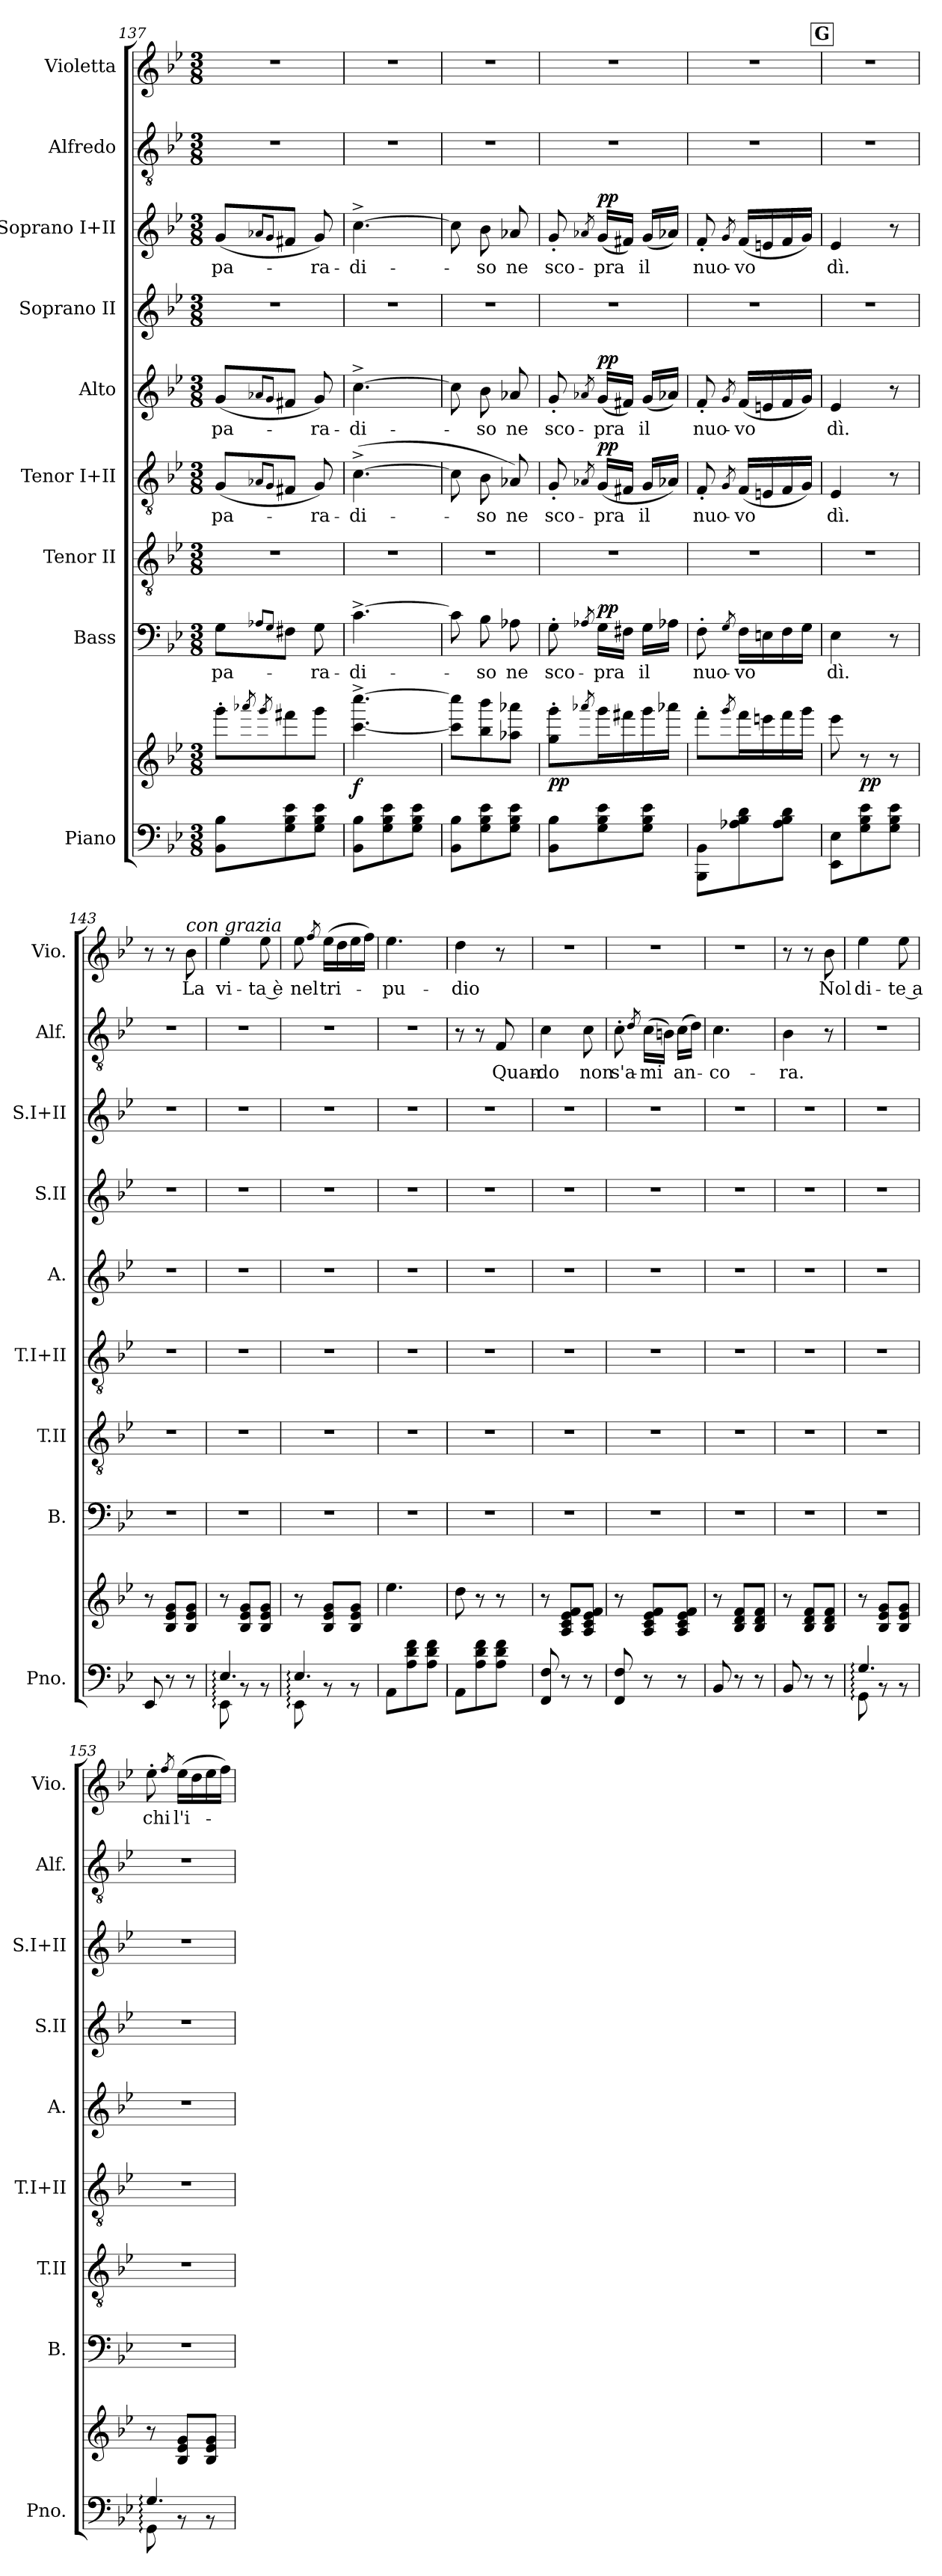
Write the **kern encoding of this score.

**kern	**kern	**dynam	**kern	**text	**dynam	**kern	**kern	**text	**dynam	**kern	**text	**dynam	**kern	**kern	**text	**dynam	**kern	**text	**kern	**text
*part9	*part9	*part9	*part8	*part8	*part8	*part7	*part6	*part6	*part6	*part5	*part5	*part5	*part4	*part3	*part3	*part3	*part2	*part2	*part1	*part1
*staff10	*staff9	*staff9/10	*staff8	*staff8	*staff8	*staff7	*staff6	*staff6	*staff6	*staff5	*staff5	*staff5	*staff4	*staff3	*staff3	*staff3	*staff2	*staff2	*staff1	*staff1
*I"Piano	*	*	*I"Bass	*	*	*I"Tenor II	*I"Tenor I+II	*	*	*I"Alto	*	*	*I"Soprano II	*I"Soprano I+II	*	*	*I"Alfredo	*	*I"Violetta	*
*I'Pno.	*	*	*I'B.	*	*	*I'T.II	*I'T.I+II	*	*	*I'A.	*	*	*I'S.II	*I'S.I+II	*	*	*I'Alf.	*	*I'Vio.	*
*clefF4	*clefG2	*	*clefF4	*	*	*clefGv2	*clefGv2	*	*	*clefG2	*	*	*clefG2	*clefG2	*	*	*clefGv2	*	*clefG2	*
*k[b-e-]	*k[b-e-]	*	*k[b-e-]	*	*	*k[b-e-]	*k[b-e-]	*	*	*k[b-e-]	*	*	*k[b-e-]	*k[b-e-]	*	*	*k[b-e-]	*	*k[b-e-]	*
*M3/8	*M3/8	*	*M3/8	*	*	*M3/8	*M3/8	*	*	*M3/8	*	*	*M3/8	*M3/8	*	*	*M3/8	*	*M3/8	*
=137	=137	=137	=137	=137	=137	=137	=137	=137	=137	=137	=137	=137	=137	=137	=137	=137	=137	=137	=137	=137
8BB-\ 8B-\L	8ggg'\L	.	8G\L	pa-	.	4.r	(8G/L	pa-	.	(8g/L	pa-	.	4.r	(8g/L	pa-	.	4.r	.	4.r	.
.	8qaaa-X/	.	8qA-X/L	.	.	.	8qA-X/L	.	.	8qa-X/L	.	.	.	8qa-X/L	.	.	.	.	.	.
.	8qggg/	.	8qG/J	.	.	.	8qG/J	.	.	8qg/J	.	.	.	8qg/J	.	.	.	.	.	.
8G\ 8B-\ 8e-\	8fff#X\	.	8F#X\J	.	.	.	8F#X/J	.	.	8f#X/J	.	.	.	8f#X/J	.	.	.	.	.	.
8G\ 8B-\ 8e-\J	8ggg\J	.	8G\	-ra-	.	.	8G/)	-ra-	.	8g/)	-ra-	.	.	8g/)	-ra-	.	.	.	.	.
!!LO:LB:g=z
=138	=138	=138	=138	=138	=138	=138	=138	=138	=138	=138	=138	=138	=138	=138	=138	=138	=138	=138	=138	=138
!	!	!LO:DY:b	!	!	!	!	!	!	!	!	!	!	!	!	!	!	!	!	!	!
8BB-\ 8B-\L	[4.ccc\^ [4.cccc\^	f	[4.c^\	-di-	.	4.r	([4.c^\	-di-	.	[4.cc^\	-di-	.	4.r	[4.cc^\	-di-	.	4.r	.	4.r	.
8G\ 8B-\ 8e-\	.	.	.	.	.	.	.	.	.	.	.	.	.	.	.	.	.	.	.	.
8G\ 8B-\ 8e-\J	.	.	.	.	.	.	.	.	.	.	.	.	.	.	.	.	.	.	.	.
=139	=139	=139	=139	=139	=139	=139	=139	=139	=139	=139	=139	=139	=139	=139	=139	=139	=139	=139	=139	=139
8BB-\ 8B-\L	8ccc\] 8cccc\]L	.	8c\]	.	.	4.r	8c\]	.	.	8cc\]	.	.	4.r	8cc\]	.	.	4.r	.	4.r	.
8G\ 8B-\ 8e-\	8bb-\ 8bbb-\	.	8B-\	-so	.	.	8B-\	-so	.	8b-\	-so	.	.	8b-\	-so	.	.	.	.	.
8G\ 8B-\ 8e-\J	8aa-X\ 8aaa-X\J	.	8A-X\	ne	.	.	8A-X/)	ne	.	8a-X/	ne	.	.	8a-X/	ne	.	.	.	.	.
=140	=140	=140	=140	=140	=140	=140	=140	=140	=140	=140	=140	=140	=140	=140	=140	=140	=140	=140	=140	=140
!	!	!LO:DY:b	!	!	!	!	!	!	!	!	!	!	!	!	!	!	!	!	!	!
8BB-\ 8B-\L	8gg\' 8ggg\'L	pp	8G'\	sco-	.	4.r	8G'/	sco-	.	8g'/	sco-	.	4.r	8g'/	sco-	.	4.r	.	4.r	.
.	8qaaa-X/	.	8qA-X/	.	.	.	8qA-X/	.	.	8qa-X/	.	.	.	8qa-X/	.	.	.	.	.	.
!	!	!	!	!	!LO:DY:a	!	!	!	!LO:DY:a	!	!	!LO:DY:a	!	!	!	!LO:DY:a	!	!	!	!
8G\ 8B-\ 8e-\	16ggg\L	.	16G\LL	-pra	pp	.	(16G/LL	-pra	pp	(16g/LL	-pra	pp	.	(16g/LL	-pra	pp	.	.	.	.
.	16fff#X\	.	16F#X\JJ	.	.	.	16F#X/JJ	.	.	16f#X/JJ)	.	.	.	16f#X/JJ)	.	.	.	.	.	.
8G\ 8B-\ 8e-\J	16ggg\	.	16G\LL	il	.	.	16G/LL	-il	.	(16g/LL	il	.	.	(16g/LL	il	.	.	.	.	.
.	16aaa-\JJ	.	16A-\JJ	.	.	.	16A-/JJ)	.	.	16a-/JJ)	.	.	.	16a-/JJ)	.	.	.	.	.	.
=141	=141	=141	=141	=141	=141	=141	=141	=141	=141	=141	=141	=141	=141	=141	=141	=141	=141	=141	=141	=141
8BBB-/ 8BB-/L	8fff'\L	.	8F'\	nuo-	.	4.r	8F'/	nuo-	.	8f'/	nuo-	.	4.r	8f'/	nuo-	.	4.r	.	4.r	.
.	8qggg/	.	8qG/	.	.	.	8qG/	.	.	8qg/	.	.	.	8qg/	.	.	.	.	.	.
8A-X\ 8B-\ 8d\	16fff\L	.	16F\LL	-vo	.	.	(16F/LL	-vo	.	(16f/LL	-vo	.	.	(16f/LL	-vo	.	.	.	.	.
.	16eeen\	.	16En\	.	.	.	16En/	.	.	16en/	.	.	.	16en/	.	.	.	.	.	.
8A-\ 8B-\ 8d\J	16fff\	.	16F\	.	.	.	16F/	.	.	16f/	.	.	.	16f/	.	.	.	.	.	.
.	16ggg\JJ	.	16G\JJ	.	.	.	16G/JJ)	.	.	16g/JJ)	.	.	.	16g/JJ)	.	.	.	.	.	.
!!LO:REH:place=s1:a:B:fs=14:t=G
=142	=142	=142	=142	=142	=142	=142	=142	=142	=142	=142	=142	=142	=142	=142	=142	=142	=142	=142	=142	=142
8EE-/ 8E-/L	8eee-\	.	4E-\	dì.	.	4.r	4E-/	dì.	.	4e-/	dì.	.	4.r	4e-/	dì.	.	4.r	.	4.r	.
!	!	!LO:DY:b	!	!	!	!	!	!	!	!	!	!	!	!	!	!	!	!	!	!
8G\ 8B-\ 8e-\	8r	pp	.	.	.	.	.	.	.	.	.	.	.	.	.	.	.	.	.	.
8G\ 8B-\ 8e-\J	8r	.	8r	.	.	.	8r	.	.	8r	.	.	.	8r	.	.	.	.	.	.
!!LO:PB:g=z
=143	=143	=143	=143	=143	=143	=143	=143	=143	=143	=143	=143	=143	=143	=143	=143	=143	=143	=143	=143	=143
8EE-/	8r	.	4.r	.	.	4.r	4.r	.	.	4.r	.	.	4.r	4.r	.	.	4.r	.	8r	.
8r	8B-/ 8e-/ 8g/L	.	.	.	.	.	.	.	.	.	.	.	.	.	.	.	.	.	8r	.
!	!	!	!	!	!	!	!	!	!	!	!	!	!	!	!	!	!	!	!LO:TX:a:i:t=con grazia	!
8r	8B-/ 8e-/ 8g/J	.	.	.	.	.	.	.	.	.	.	.	.	.	.	.	.	.	8b-\	La
=144	=144	=144	=144	=144	=144	=144	=144	=144	=144	=144	=144	=144	=144	=144	=144	=144	=144	=144	=144	=144
*^	*	*	*	*	*	*	*	*	*	*	*	*	*	*	*	*	*	*	*	*
4.E-:/	8EE-:\	8r	.	4.r	.	.	4.r	4.r	.	.	4.r	.	.	4.r	4.r	.	.	4.r	.	4ee-\	vi-
.	8rBB	8B-/ 8e-/ 8g/L	.	.	.	.	.	.	.	.	.	.	.	.	.	.	.	.	.	.	.
.	8rBB	8B-/ 8e-/ 8g/J	.	.	.	.	.	.	.	.	.	.	.	.	.	.	.	.	.	8ee-\	ta è
=145	=145	=145	=145	=145	=145	=145	=145	=145	=145	=145	=145	=145	=145	=145	=145	=145	=145	=145	=145	=145	=145
4.E-:/	8EE-:\	8r	.	4.r	.	.	4.r	4.r	.	.	4.r	.	.	4.r	4.r	.	.	4.r	.	8ee-\	nel
.	.	.	.	.	.	.	.	.	.	.	.	.	.	.	.	.	.	.	.	8qff/	.
.	8rBB	8B-/ 8e-/ 8g/L	.	.	.	.	.	.	.	.	.	.	.	.	.	.	.	.	.	(16ee-\LL	tri-
.	.	.	.	.	.	.	.	.	.	.	.	.	.	.	.	.	.	.	.	16dd\	.
.	8rBB	8B-/ 8e-/ 8g/J	.	.	.	.	.	.	.	.	.	.	.	.	.	.	.	.	.	16ee-\	.
.	.	.	.	.	.	.	.	.	.	.	.	.	.	.	.	.	.	.	.	16ff\JJ)	.
*v	*v	*	*	*	*	*	*	*	*	*	*	*	*	*	*	*	*	*	*	*	*
=146	=146	=146	=146	=146	=146	=146	=146	=146	=146	=146	=146	=146	=146	=146	=146	=146	=146	=146	=146	=146
8AA/L	4.ee-\	.	4.r	.	.	4.r	4.r	.	.	4.r	.	.	4.r	4.r	.	.	4.r	.	4.ee-\	-pu-
8A\ 8d\ 8f\	.	.	.	.	.	.	.	.	.	.	.	.	.	.	.	.	.	.	.	.
8A\ 8d\ 8f\J	.	.	.	.	.	.	.	.	.	.	.	.	.	.	.	.	.	.	.	.
=147	=147	=147	=147	=147	=147	=147	=147	=147	=147	=147	=147	=147	=147	=147	=147	=147	=147	=147	=147	=147
8AA/L	8dd\	.	4.r	.	.	4.r	4.r	.	.	4.r	.	.	4.r	4.r	.	.	8r	.	4dd\	-dio
8A\ 8d\ 8f\	8r	.	.	.	.	.	.	.	.	.	.	.	.	.	.	.	8r	.	.	.
8A\ 8d\ 8f\J	8r	.	.	.	.	.	.	.	.	.	.	.	.	.	.	.	8F/	Quan-	8r	.
=148	=148	=148	=148	=148	=148	=148	=148	=148	=148	=148	=148	=148	=148	=148	=148	=148	=148	=148	=148	=148
8FF/ 8F/	8r	.	4.r	.	.	4.r	4.r	.	.	4.r	.	.	4.r	4.r	.	.	4c\	-do	4.r	.
8r	8A/ 8c/ 8e-/ 8f/L	.	.	.	.	.	.	.	.	.	.	.	.	.	.	.	.	.	.	.
8r	8A/ 8c/ 8e-/ 8f/J	.	.	.	.	.	.	.	.	.	.	.	.	.	.	.	8c\	non	.	.
=149	=149	=149	=149	=149	=149	=149	=149	=149	=149	=149	=149	=149	=149	=149	=149	=149	=149	=149	=149	=149
8FF/ 8F/	8r	.	4.r	.	.	4.r	4.r	.	.	4.r	.	.	4.r	4.r	.	.	8c'\	s'a-	4.r	.
.	.	.	.	.	.	.	.	.	.	.	.	.	.	.	.	.	8qd/	.	.	.
8r	8A/ 8c/ 8e-/ 8f/L	.	.	.	.	.	.	.	.	.	.	.	.	.	.	.	(16c\LL	-mi	.	.
.	.	.	.	.	.	.	.	.	.	.	.	.	.	.	.	.	16Bn\JJ)	.	.	.
8r	8A/ 8c/ 8e-/ 8f/J	.	.	.	.	.	.	.	.	.	.	.	.	.	.	.	(16c\LL	an-	.	.
.	.	.	.	.	.	.	.	.	.	.	.	.	.	.	.	.	16d\JJ)	.	.	.
=150	=150	=150	=150	=150	=150	=150	=150	=150	=150	=150	=150	=150	=150	=150	=150	=150	=150	=150	=150	=150
8BB-/	8r	.	4.r	.	.	4.r	4.r	.	.	4.r	.	.	4.r	4.r	.	.	4.c\	-co-	4.r	.
8r	8B-/ 8d/ 8f/L	.	.	.	.	.	.	.	.	.	.	.	.	.	.	.	.	.	.	.
8r	8B-/ 8d/ 8f/J	.	.	.	.	.	.	.	.	.	.	.	.	.	.	.	.	.	.	.
=151	=151	=151	=151	=151	=151	=151	=151	=151	=151	=151	=151	=151	=151	=151	=151	=151	=151	=151	=151	=151
8BB-/	8r	.	4.r	.	.	4.r	4.r	.	.	4.r	.	.	4.r	4.r	.	.	4B-\	-ra.	8r	.
8r	8B-/ 8d/ 8f/L	.	.	.	.	.	.	.	.	.	.	.	.	.	.	.	.	.	8r	.
8r	8B-/ 8d/ 8f/J	.	.	.	.	.	.	.	.	.	.	.	.	.	.	.	8r	.	8b-\	Nol
=152	=152	=152	=152	=152	=152	=152	=152	=152	=152	=152	=152	=152	=152	=152	=152	=152	=152	=152	=152	=152
*^	*	*	*	*	*	*	*	*	*	*	*	*	*	*	*	*	*	*	*	*
4.G:/	8GG:\	8r	.	4.r	.	.	4.r	4.r	.	.	4.r	.	.	4.r	4.r	.	.	4.r	.	4ee-\	di-
.	8rBB	8B-/ 8e-/ 8g/L	.	.	.	.	.	.	.	.	.	.	.	.	.	.	.	.	.	.	.
.	8rBB	8B-/ 8e-/ 8g/J	.	.	.	.	.	.	.	.	.	.	.	.	.	.	.	.	.	8ee-\	te a
!!LO:LB:g=z
=153	=153	=153	=153	=153	=153	=153	=153	=153	=153	=153	=153	=153	=153	=153	=153	=153	=153	=153	=153	=153	=153
4.G:/	8GG:\	8r	.	4.r	.	.	4.r	4.r	.	.	4.r	.	.	4.r	4.r	.	.	4.r	.	8ee-'\	chi
.	.	.	.	.	.	.	.	.	.	.	.	.	.	.	.	.	.	.	.	8qff/	.
.	8rBB	8B-/ 8e-/ 8g/L	.	.	.	.	.	.	.	.	.	.	.	.	.	.	.	.	.	(16ee-\LL	l'i-
.	.	.	.	.	.	.	.	.	.	.	.	.	.	.	.	.	.	.	.	16dd\	.
.	8rBB	8B-/ 8e-/ 8g/J	.	.	.	.	.	.	.	.	.	.	.	.	.	.	.	.	.	16ee-\	.
.	.	.	.	.	.	.	.	.	.	.	.	.	.	.	.	.	.	.	.	16ff\JJ)	.
*v	*v	*	*	*	*	*	*	*	*	*	*	*	*	*	*	*	*	*	*	*	*
=	=	=	=	=	=	=	=	=	=	=	=	=	=	=	=	=	=	=	=	=
*-	*-	*-	*-	*-	*-	*-	*-	*-	*-	*-	*-	*-	*-	*-	*-	*-	*-	*-	*-	*-
